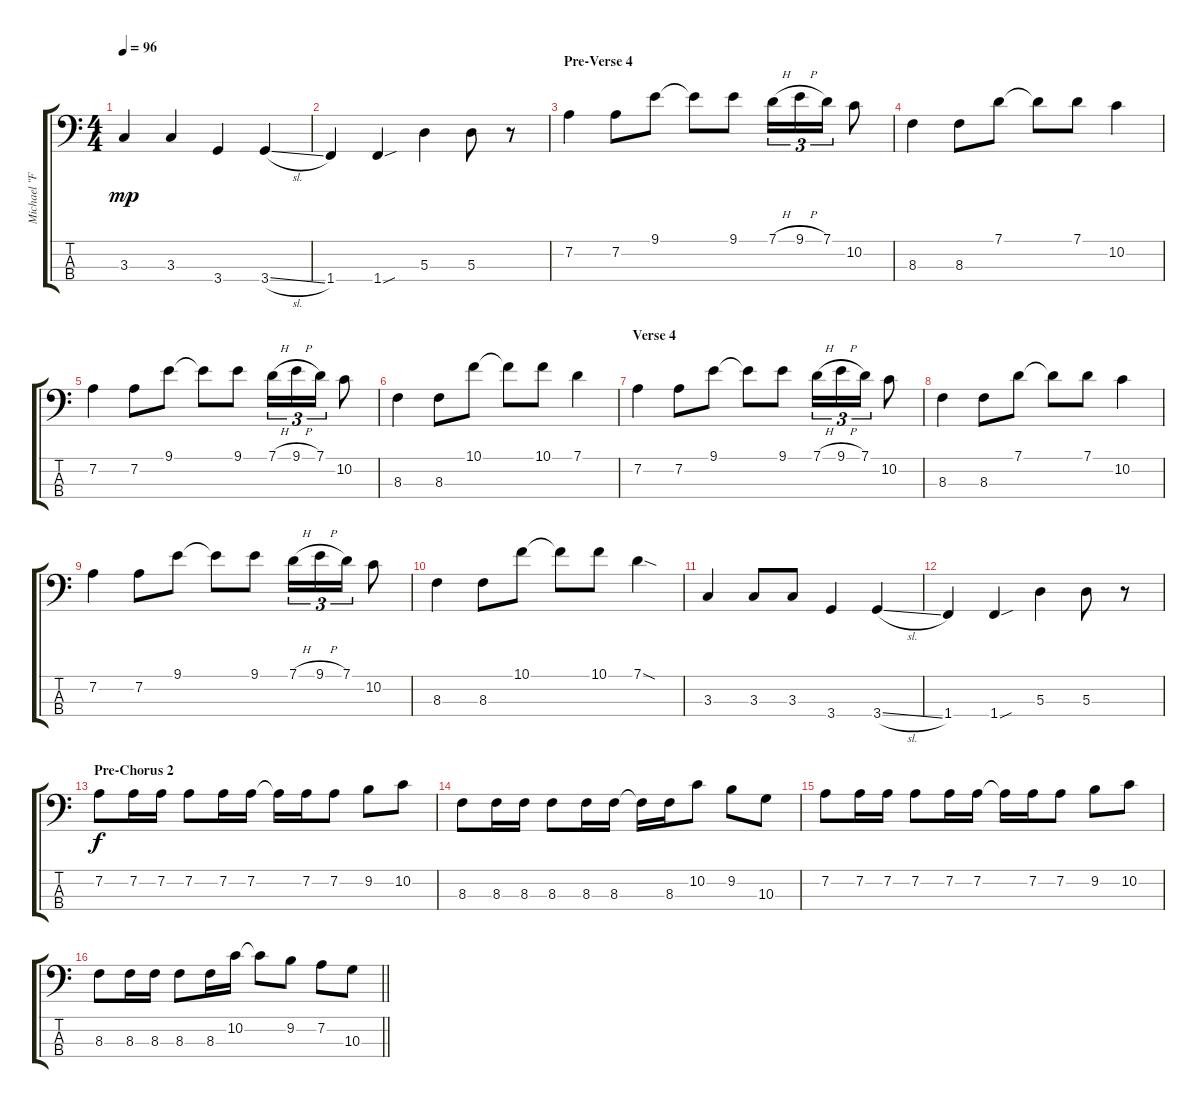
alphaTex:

\track ("Michael \"Flea\" Balzary | Modulus Flea | " "Michael \"F") {instrument electricbassfinger}
\staff {score tabs}
\tuning (G2 D2 A1 E1) {hide}
\ts (4 4)
\tempo 96
\clef f4
\ks c
3.3.4{dy mp} 3.3.4 3.4.4 3.4{sl}.4 |
1.4.4 1.4{sou}.4 5.3.4 5.3.8 r.8 |
\section ("" "Pre-Verse 4")
7.2.4 7.2.8 9.1.8 9.1{t}.8 9.1.8 7.1{h}.16{tu (3 2)} 9.1{h}.16{tu (3 2)} 7.1.16{tu (3 2)} 10.2.8 |
8.3.4 8.3.8 7.1.8 7.1{t}.8 7.1.8 10.2.4 |
7.2.4 7.2.8 9.1.8 9.1{t}.8 9.1.8 7.1{h}.16{tu (3 2)} 9.1{h}.16{tu (3 2)} 7.1.16{tu (3 2)} 10.2.8 |
8.3.4 8.3.8 10.1.8 10.1{t}.8 10.1.8 7.1.4 |
\section ("" "Verse 4")
7.2.4 7.2.8 9.1.8 9.1{t}.8 9.1.8 7.1{h}.16{tu (3 2)} 9.1{h}.16{tu (3 2)} 7.1.16{tu (3 2)} 10.2.8 |
8.3.4 8.3.8 7.1.8 7.1{t}.8 7.1.8 10.2.4 |
7.2.4 7.2.8 9.1.8 9.1{t}.8 9.1.8 7.1{h}.16{tu (3 2)} 9.1{h}.16{tu (3 2)} 7.1.16{tu (3 2)} 10.2.8 |
8.3.4 8.3.8 10.1.8 10.1{t}.8 10.1.8 7.1{sod}.4 |
3.3.4 3.3.8 3.3.8 3.4.4 3.4{sl}.4 |
1.4.4 1.4{sou}.4 5.3.4 5.3.8 r.8 |
\section ("" "Pre-Chorus 2")
7.2.8{dy f} 7.2.16 7.2.16 7.2.8 7.2.16 7.2.16 7.2{t}.16 7.2.16 7.2.8 9.2.8 10.2.8 |
8.3.8 8.3.16 8.3.16 8.3.8 8.3.16 8.3.16 8.3{t}.16 8.3.16 10.2.8 9.2.8 10.3.8 |
7.2.8 7.2.16 7.2.16 7.2.8 7.2.16 7.2.16 7.2{t}.16 7.2.16 7.2.8 9.2.8 10.2.8 |
\barLineRight lightlight
8.3.8 8.3.16 8.3.16 8.3.8 8.3.16 10.2.16 10.2{t}.8 9.2.8 7.2.8 10.3.8
